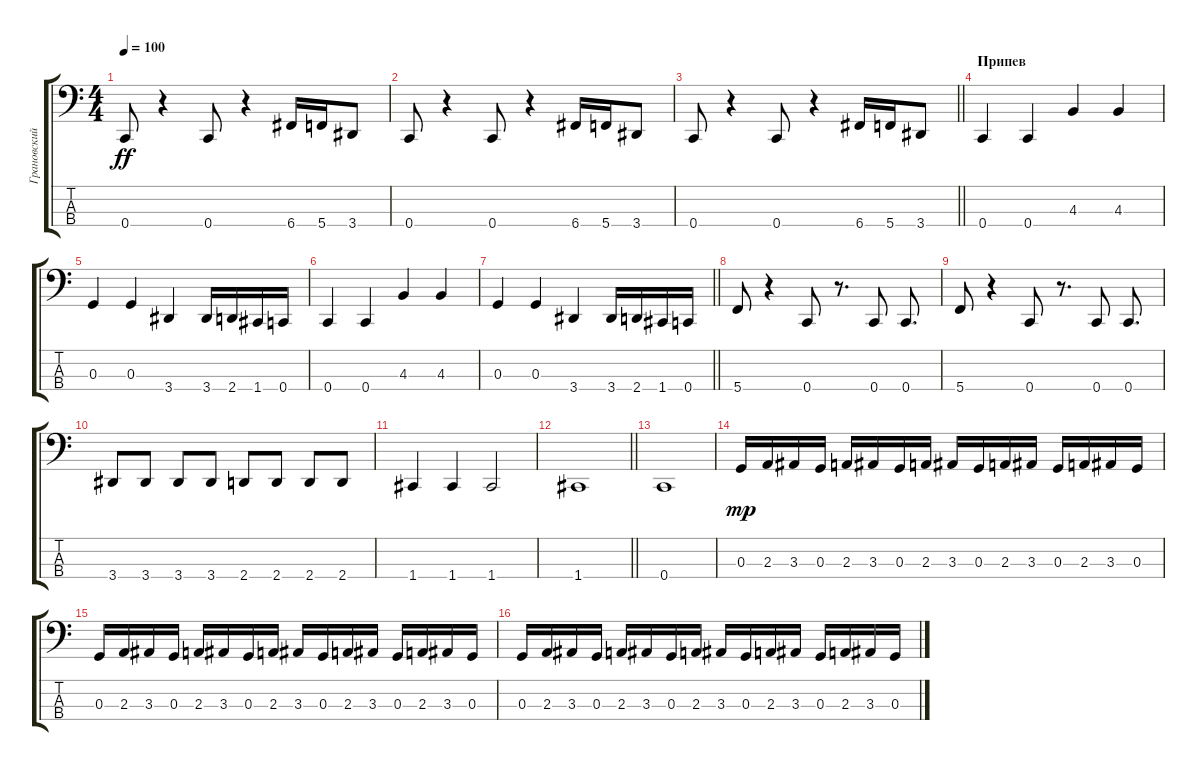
\track ("Грановский (бас)" "Грановский") {instrument electricbassfinger}
\staff {score tabs}
\tuning (F2 C2 G1 C1) {hide}
\ts (4 4)
\tempo 100
\clef f4
\ks c
0.4.8{dy ff} r.4 0.4.8 r.4 6.4.16 5.4.16 3.4.8 |
0.4.8 r.4 0.4.8 r.4 6.4.16 5.4.16 3.4.8 |
\barLineRight lightlight
0.4.8 r.4 0.4.8 r.4 6.4.16 5.4.16 3.4.8 |
\section ("" "Припев")
0.4.4 0.4.4 4.3.4 4.3.4 |
0.3.4 0.3.4 3.4.4 3.4.16 2.4.16 1.4.16 0.4.16 |
0.4.4 0.4.4 4.3.4 4.3.4 |
\barLineRight lightlight
0.3.4 0.3.4 3.4.4 3.4.16 2.4.16 1.4.16 0.4.16 |
5.4.8 r.4 0.4.8 r.8{d} 0.4.8 0.4.8{d} |
5.4.8 r.4 0.4.8 r.8{d} 0.4.8 0.4.8{d} |
3.4.8 3.4.8 3.4.8 3.4.8 2.4.8 2.4.8 2.4.8 2.4.8 |
1.4.4 1.4.4 1.4.2 |
\barLineRight lightlight
1.4.1 |
0.4.1 |
0.3.16{dy mp} 2.3.16 3.3.16 0.3.16 2.3.16 3.3.16 0.3.16 2.3.16 3.3.16 0.3.16 2.3.16 3.3.16 0.3.16 2.3.16 3.3.16 0.3.16 |
0.3.16 2.3.16 3.3.16 0.3.16 2.3.16 3.3.16 0.3.16 2.3.16 3.3.16 0.3.16 2.3.16 3.3.16 0.3.16 2.3.16 3.3.16 0.3.16 |
0.3.16 2.3.16 3.3.16 0.3.16 2.3.16 3.3.16 0.3.16 2.3.16 3.3.16 0.3.16 2.3.16 3.3.16 0.3.16 2.3.16 3.3.16 0.3.16
